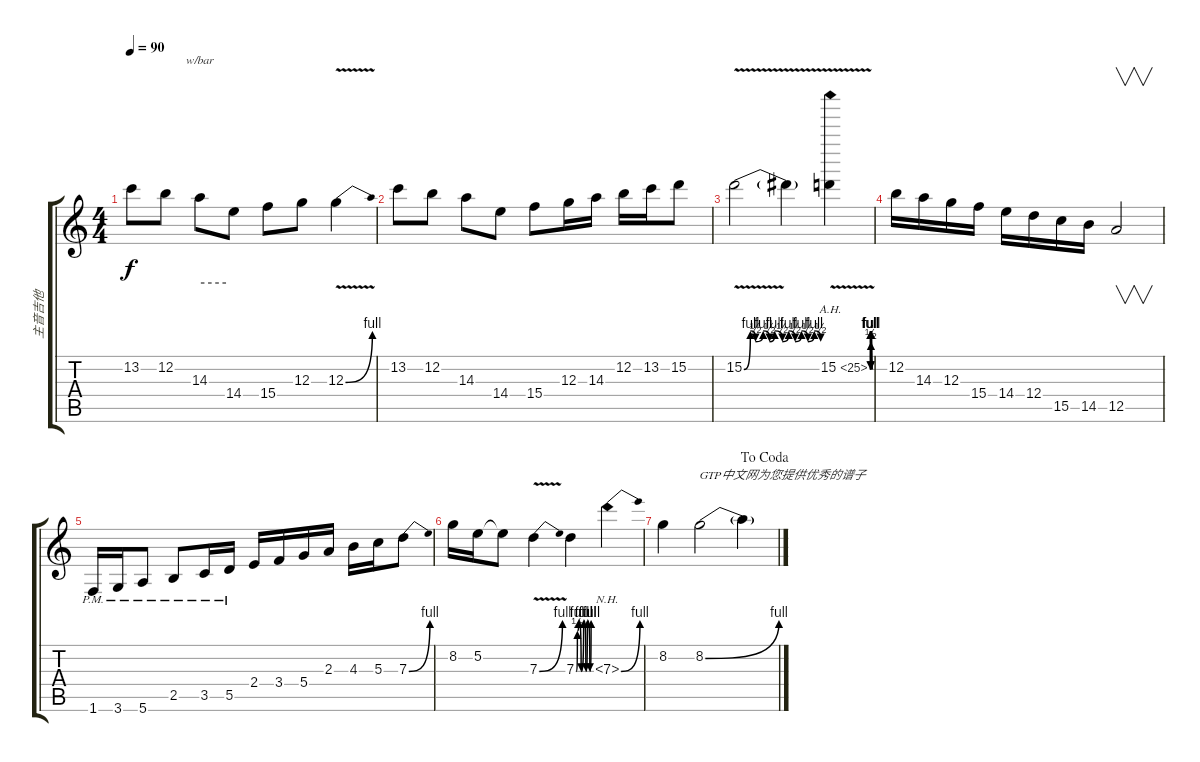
\track ("主音吉他" "主音吉他") {instrument electricguitarjazz}
\staff {score tabs}
\tuning (E4 B3 G3 D3 A2 E2) {hide}
\ts (4 4)
\tempo 90
\clef g2
\ks c
13.2.8{dy f} 12.2.8 14.3.8{tbe (hold default 0 0 60 0)} 14.4.8 15.4.8 12.3.8 12.3{be (bend 0 0 60 4) v}.4 |
13.2.8 12.2.8 14.3.8 14.4.8 15.4.8 12.3.16 14.3.16 12.2.16 13.2.16 15.2.8 |
15.2{be (custom 0 0 5 4 9 2 15 4 20 2 24 4 30 2 35 4 40 2 45 4 50 2 55 4 60 2) v}.2 15.2{t}.4 15.2{be (custom 0 0 25 4 35 0 40 2 45 4 55 0 60 4) ah 10 v}.4 |
12.2.16 14.3.16 12.3.16 15.4.16 14.4.16 12.4.16 15.5.16 14.5.16 12.5.2{v} |
1.6{pm}.16 3.6{pm}.16 5.6{pm}.8 2.5{pm}.8 3.5{pm}.16 5.5{pm}.16 2.4.16 3.4.16 5.4.16 2.3.16 4.3.16 5.3.16 7.3{be (bend 0 0 60 4)}.8 |
8.2.16 5.2.16 5.2{t}.8 7.3{be (bend 0 0 60 4) v}.4 7.3{be (custom 0 0 5 2 10 4 20 0 30 4 39 0 45 4 55 0 60 4)}.4 7.3{be (bend 0 0 60 4) nh}.4 |
\jump dacoda
8.2.4 8.2{be (bend 0 0 60 4)}.2{txt "GTP中文网为您提供优秀的谱子"} 8.2{t}.4
